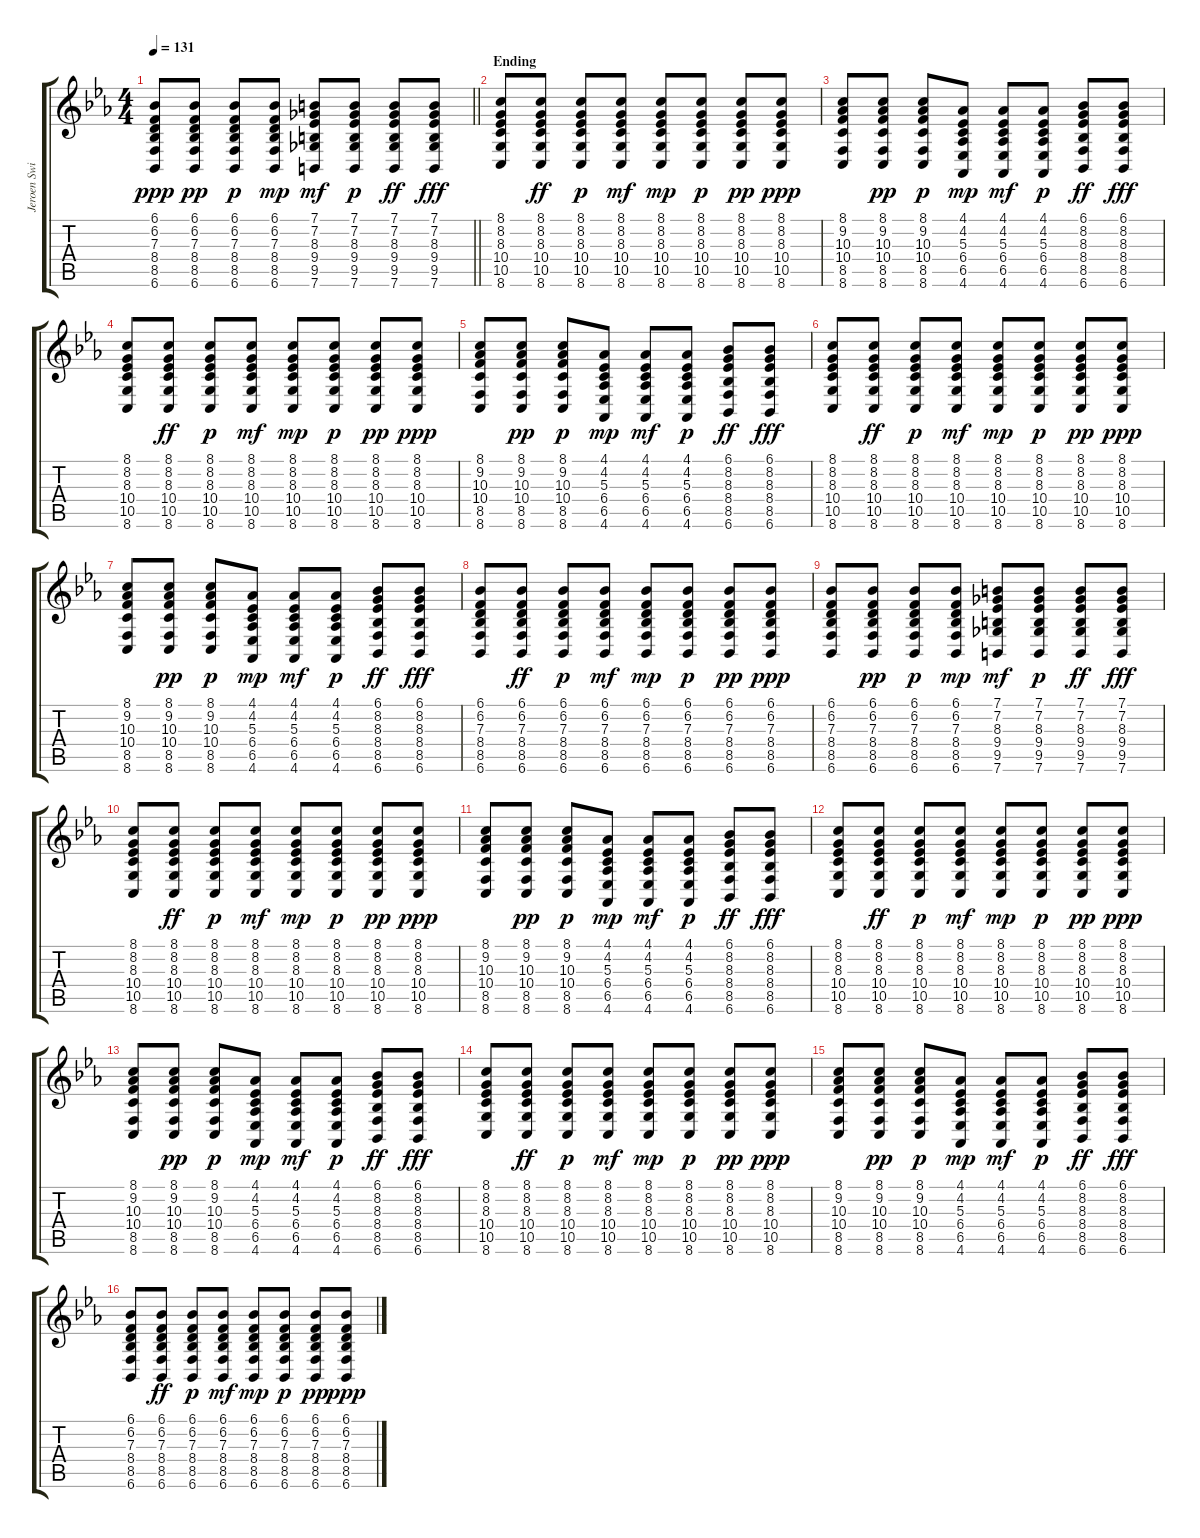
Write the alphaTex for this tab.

\track ("Jeroen Swinnen (Helicopter Effect)" "Jeroen Swi") {instrument breathnoise}
\staff {score tabs}
\tuning (E4 B3 G3 D3 A2 E2) {hide}
\ts (4 4)
\tempo 131
\clef g2
\barLineRight lightlight
\ks cminor
(6.1 6.2 7.3 8.4 8.5 6.6).8{dy ppp} (6.1 6.2 7.3 8.4 8.5 6.6).8{dy pp} (6.1 6.2 7.3 8.4 8.5 6.6).8{dy p} (6.1 6.2 7.3 8.4 8.5 6.6).8{dy mp} (7.1 7.2 8.3 9.4 9.5 7.6).8{dy mf} (7.1 7.2 8.3 9.4 9.5 7.6).8{dy p} (7.1 7.2 8.3 9.4 9.5 7.6).8{dy ff} (7.1 7.2 8.3 9.4 9.5 7.6).8{dy fff} |
\section ("" "Ending")
(8.1 8.2 8.3 10.4 10.5 8.6).8 (8.1 8.2 8.3 10.4 10.5 8.6).8{dy ff} (8.1 8.2 8.3 10.4 10.5 8.6).8{dy p} (8.1 8.2 8.3 10.4 10.5 8.6).8{dy mf} (8.1 8.2 8.3 10.4 10.5 8.6).8{dy mp} (8.1 8.2 8.3 10.4 10.5 8.6).8{dy p} (8.1 8.2 8.3 10.4 10.5 8.6).8{dy pp} (8.1 8.2 8.3 10.4 10.5 8.6).8{dy ppp} |
(8.1 9.2 10.3 10.4 8.5 8.6).8 (8.1 9.2 10.3 10.4 8.5 8.6).8{dy pp} (8.1 9.2 10.3 10.4 8.5 8.6).8{dy p} (4.1 4.2 5.3 6.4 6.5 4.6).8{dy mp} (4.1 4.2 5.3 6.4 6.5 4.6).8{dy mf} (4.1 4.2 5.3 6.4 6.5 4.6).8{dy p} (6.1 8.2 8.3 8.4 8.5 6.6).8{dy ff} (6.1 8.2 8.3 8.4 8.5 6.6).8{dy fff} |
(8.1 8.2 8.3 10.4 10.5 8.6).8 (8.1 8.2 8.3 10.4 10.5 8.6).8{dy ff} (8.1 8.2 8.3 10.4 10.5 8.6).8{dy p} (8.1 8.2 8.3 10.4 10.5 8.6).8{dy mf} (8.1 8.2 8.3 10.4 10.5 8.6).8{dy mp} (8.1 8.2 8.3 10.4 10.5 8.6).8{dy p} (8.1 8.2 8.3 10.4 10.5 8.6).8{dy pp} (8.1 8.2 8.3 10.4 10.5 8.6).8{dy ppp} |
(8.1 9.2 10.3 10.4 8.5 8.6).8 (8.1 9.2 10.3 10.4 8.5 8.6).8{dy pp} (8.1 9.2 10.3 10.4 8.5 8.6).8{dy p} (4.1 4.2 5.3 6.4 6.5 4.6).8{dy mp} (4.1 4.2 5.3 6.4 6.5 4.6).8{dy mf} (4.1 4.2 5.3 6.4 6.5 4.6).8{dy p} (6.1 8.2 8.3 8.4 8.5 6.6).8{dy ff} (6.1 8.2 8.3 8.4 8.5 6.6).8{dy fff} |
(8.1 8.2 8.3 10.4 10.5 8.6).8 (8.1 8.2 8.3 10.4 10.5 8.6).8{dy ff} (8.1 8.2 8.3 10.4 10.5 8.6).8{dy p} (8.1 8.2 8.3 10.4 10.5 8.6).8{dy mf} (8.1 8.2 8.3 10.4 10.5 8.6).8{dy mp} (8.1 8.2 8.3 10.4 10.5 8.6).8{dy p} (8.1 8.2 8.3 10.4 10.5 8.6).8{dy pp} (8.1 8.2 8.3 10.4 10.5 8.6).8{dy ppp} |
(8.1 9.2 10.3 10.4 8.5 8.6).8 (8.1 9.2 10.3 10.4 8.5 8.6).8{dy pp} (8.1 9.2 10.3 10.4 8.5 8.6).8{dy p} (4.1 4.2 5.3 6.4 6.5 4.6).8{dy mp} (4.1 4.2 5.3 6.4 6.5 4.6).8{dy mf} (4.1 4.2 5.3 6.4 6.5 4.6).8{dy p} (6.1 8.2 8.3 8.4 8.5 6.6).8{dy ff} (6.1 8.2 8.3 8.4 8.5 6.6).8{dy fff} |
(6.1 6.2 7.3 8.4 8.5 6.6).8 (6.1 6.2 7.3 8.4 8.5 6.6).8{dy ff} (6.1 6.2 7.3 8.4 8.5 6.6).8{dy p} (6.1 6.2 7.3 8.4 8.5 6.6).8{dy mf} (6.1 6.2 7.3 8.4 8.5 6.6).8{dy mp} (6.1 6.2 7.3 8.4 8.5 6.6).8{dy p} (6.1 6.2 7.3 8.4 8.5 6.6).8{dy pp} (6.1 6.2 7.3 8.4 8.5 6.6).8{dy ppp} |
(6.1 6.2 7.3 8.4 8.5 6.6).8 (6.1 6.2 7.3 8.4 8.5 6.6).8{dy pp} (6.1 6.2 7.3 8.4 8.5 6.6).8{dy p} (6.1 6.2 7.3 8.4 8.5 6.6).8{dy mp} (7.1 7.2 8.3 9.4 9.5 7.6).8{dy mf} (7.1 7.2 8.3 9.4 9.5 7.6).8{dy p} (7.1 7.2 8.3 9.4 9.5 7.6).8{dy ff} (7.1 7.2 8.3 9.4 9.5 7.6).8{dy fff} |
(8.1 8.2 8.3 10.4 10.5 8.6).8 (8.1 8.2 8.3 10.4 10.5 8.6).8{dy ff} (8.1 8.2 8.3 10.4 10.5 8.6).8{dy p} (8.1 8.2 8.3 10.4 10.5 8.6).8{dy mf} (8.1 8.2 8.3 10.4 10.5 8.6).8{dy mp} (8.1 8.2 8.3 10.4 10.5 8.6).8{dy p} (8.1 8.2 8.3 10.4 10.5 8.6).8{dy pp} (8.1 8.2 8.3 10.4 10.5 8.6).8{dy ppp} |
(8.1 9.2 10.3 10.4 8.5 8.6).8 (8.1 9.2 10.3 10.4 8.5 8.6).8{dy pp} (8.1 9.2 10.3 10.4 8.5 8.6).8{dy p} (4.1 4.2 5.3 6.4 6.5 4.6).8{dy mp} (4.1 4.2 5.3 6.4 6.5 4.6).8{dy mf} (4.1 4.2 5.3 6.4 6.5 4.6).8{dy p} (6.1 8.2 8.3 8.4 8.5 6.6).8{dy ff} (6.1 8.2 8.3 8.4 8.5 6.6).8{dy fff} |
(8.1 8.2 8.3 10.4 10.5 8.6).8 (8.1 8.2 8.3 10.4 10.5 8.6).8{dy ff} (8.1 8.2 8.3 10.4 10.5 8.6).8{dy p} (8.1 8.2 8.3 10.4 10.5 8.6).8{dy mf} (8.1 8.2 8.3 10.4 10.5 8.6).8{dy mp} (8.1 8.2 8.3 10.4 10.5 8.6).8{dy p} (8.1 8.2 8.3 10.4 10.5 8.6).8{dy pp} (8.1 8.2 8.3 10.4 10.5 8.6).8{dy ppp} |
(8.1 9.2 10.3 10.4 8.5 8.6).8 (8.1 9.2 10.3 10.4 8.5 8.6).8{dy pp} (8.1 9.2 10.3 10.4 8.5 8.6).8{dy p} (4.1 4.2 5.3 6.4 6.5 4.6).8{dy mp} (4.1 4.2 5.3 6.4 6.5 4.6).8{dy mf} (4.1 4.2 5.3 6.4 6.5 4.6).8{dy p} (6.1 8.2 8.3 8.4 8.5 6.6).8{dy ff} (6.1 8.2 8.3 8.4 8.5 6.6).8{dy fff} |
(8.1 8.2 8.3 10.4 10.5 8.6).8 (8.1 8.2 8.3 10.4 10.5 8.6).8{dy ff} (8.1 8.2 8.3 10.4 10.5 8.6).8{dy p} (8.1 8.2 8.3 10.4 10.5 8.6).8{dy mf} (8.1 8.2 8.3 10.4 10.5 8.6).8{dy mp} (8.1 8.2 8.3 10.4 10.5 8.6).8{dy p} (8.1 8.2 8.3 10.4 10.5 8.6).8{dy pp} (8.1 8.2 8.3 10.4 10.5 8.6).8{dy ppp} |
(8.1 9.2 10.3 10.4 8.5 8.6).8 (8.1 9.2 10.3 10.4 8.5 8.6).8{dy pp} (8.1 9.2 10.3 10.4 8.5 8.6).8{dy p} (4.1 4.2 5.3 6.4 6.5 4.6).8{dy mp} (4.1 4.2 5.3 6.4 6.5 4.6).8{dy mf} (4.1 4.2 5.3 6.4 6.5 4.6).8{dy p} (6.1 8.2 8.3 8.4 8.5 6.6).8{dy ff} (6.1 8.2 8.3 8.4 8.5 6.6).8{dy fff} |
(6.1 6.2 7.3 8.4 8.5 6.6).8 (6.1 6.2 7.3 8.4 8.5 6.6).8{dy ff} (6.1 6.2 7.3 8.4 8.5 6.6).8{dy p} (6.1 6.2 7.3 8.4 8.5 6.6).8{dy mf} (6.1 6.2 7.3 8.4 8.5 6.6).8{dy mp} (6.1 6.2 7.3 8.4 8.5 6.6).8{dy p} (6.1 6.2 7.3 8.4 8.5 6.6).8{dy pp} (6.1 6.2 7.3 8.4 8.5 6.6).8{dy ppp}
